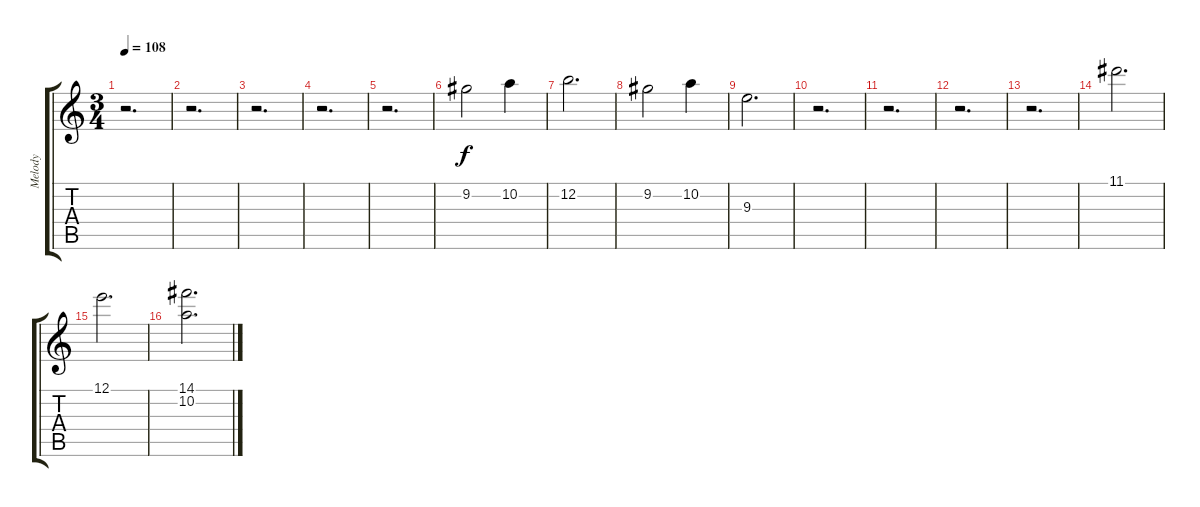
\track ("Melody" "Melody") {instrument acousticguitarsteel}
\staff {score tabs}
\tuning (E4 B3 G3 D3 A2 E2) {hide}
\ts (3 4)
\tempo 108
\clef g2
\ks c
r.2{d dy f} |
r.2{d} |
r.2{d} |
r.2{d} |
r.2{d} |
9.2.2 10.2.4 |
12.2.2{d} |
9.2.2 10.2.4 |
9.3.2{d} |
r.2{d} |
r.2{d} |
r.2{d} |
r.2{d} |
11.1.2{d} |
12.1.2{d} |
(14.1 10.2).2{d}
